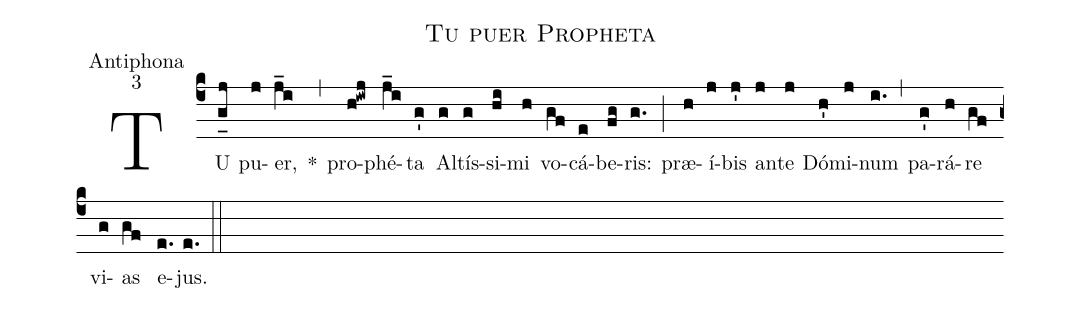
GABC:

name:Tu puer Propheta;
office-part:Antiphona;
mode:3;
%%
(c4) TU(g_[uh:l]j) pu(j)er,(j_i) *(,) pro(h!iwj)phé(j_i)ta(g') Al(g)tís(g)si(hi)mi(h) vo(gf)cá(e)be(fg)ris:(g.) (;) præ(h)í(j)bis(j') an(j)te(j) Dó(h')mi(j)num(i.) (,) pa(g')rá(h)re(gf) vi(g)as(gf) e(e.)jus.(e.) (::)
%<eu>E(j) u(j) o(j) u(h) a(j) e.</eu>(i.) (::)
